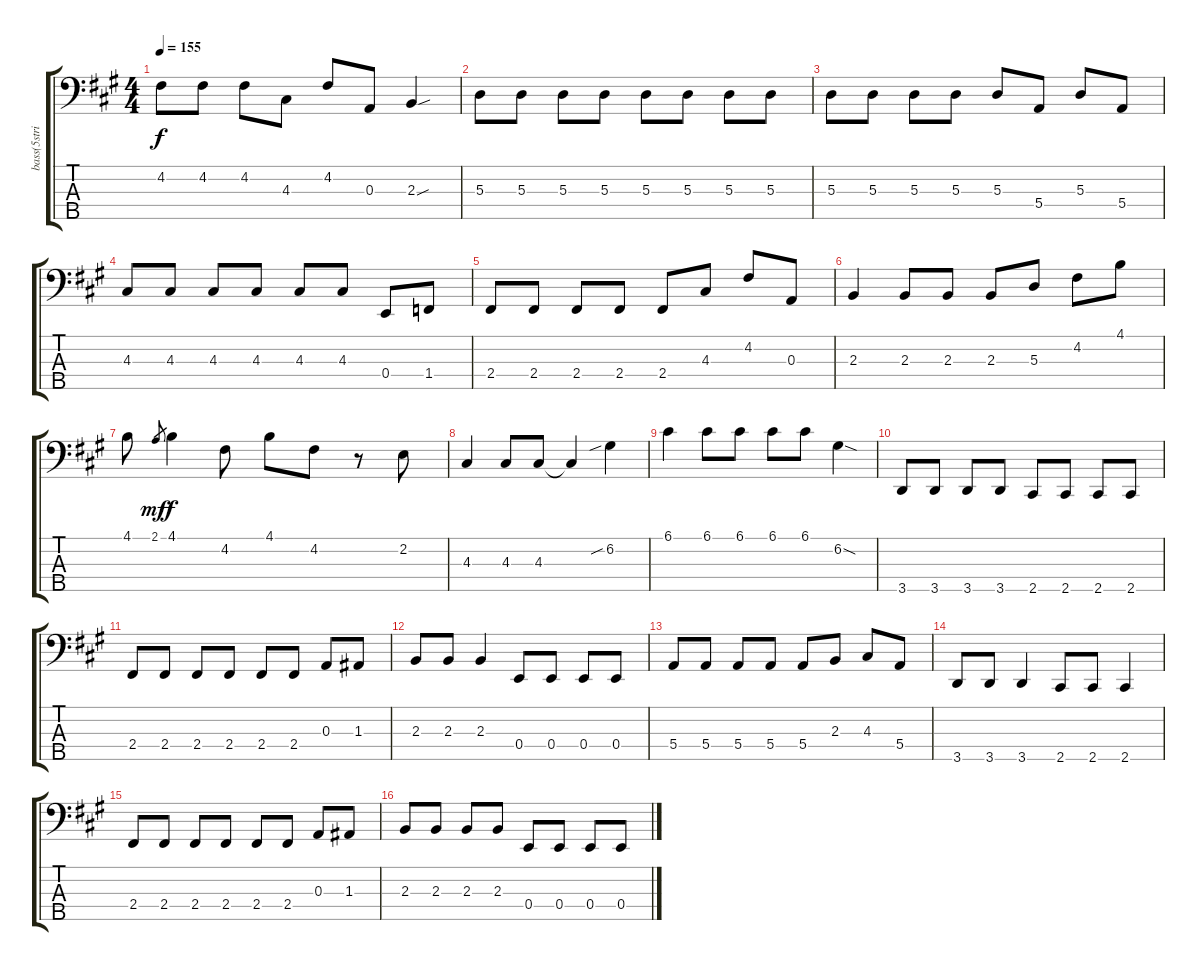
\track ("bass(5string)" "bass(5stri") {instrument electricbassfinger}
\staff {score tabs}
\tuning (G2 D2 A1 E1 B0) {hide}
\ts (4 4)
\tempo 155
\clef f4
\ks a
4.2{t}.8{dy f} 4.2.8 4.2.8 4.3.8 4.2.8 0.3.8 2.3{sou}.4 |
5.3.8 5.3.8 5.3.8 5.3.8 5.3.8 5.3.8 5.3.8 5.3.8 |
5.3.8 5.3.8 5.3.8 5.3.8 5.3.8 5.4.8 5.3.8 5.4.8 |
4.3.8 4.3.8 4.3.8 4.3.8 4.3.8 4.3.8 0.4.8 1.4.8 |
2.4.8 2.4.8 2.4.8 2.4.8 2.4.8 4.3.8 4.2.8 0.3.8 |
2.3.4 2.3.8 2.3.8 2.3.8 5.3.8 4.2.8 4.1.8 |
4.1.8 2.1.8{gr dy mf} 4.1.4{dy f} 4.2.8 4.1.8 4.2.8 r.8 2.2.8 |
4.3.4 4.3.8 4.3.8 4.3{t}.4 6.2{sib}.4 |
6.1.4 6.1.8 6.1.8 6.1.8 6.1.8 6.2{sod}.4 |
3.5.8 3.5.8 3.5.8 3.5.8 2.5.8 2.5.8 2.5.8 2.5.8 |
2.4.8 2.4.8 2.4.8 2.4.8 2.4.8 2.4.8 0.3.8 1.3.8 |
2.3.8 2.3.8 2.3.4 0.4.8 0.4.8 0.4.8 0.4.8 |
5.4.8 5.4.8 5.4.8 5.4.8 5.4.8 2.3.8 4.3.8 5.4.8 |
3.5.8 3.5.8 3.5.4 2.5.8 2.5.8 2.5.4 |
2.4.8 2.4.8 2.4.8 2.4.8 2.4.8 2.4.8 0.3.8 1.3.8 |
2.3.8 2.3.8 2.3.8 2.3.8 0.4.8 0.4.8 0.4.8 0.4.8
